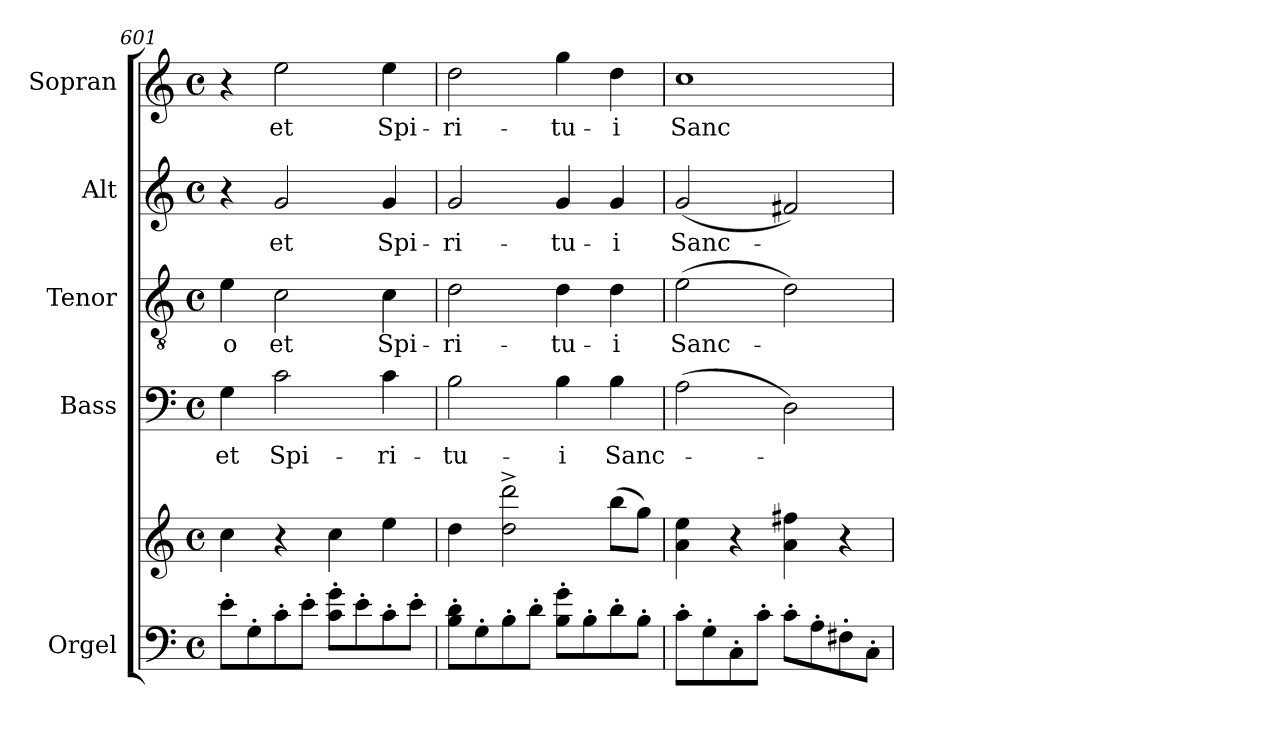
**kern	**kern	**kern	**text	**kern	**text	**kern	**text	**kern	**text
*part5	*part5	*part4	*part4	*part3	*part3	*part2	*part2	*part1	*part1
*staff6	*staff5	*staff4	*staff4	*staff3	*staff3	*staff2	*staff2	*staff1	*staff1
*I"Orgel	*	*I"Bass	*	*I"Tenor	*	*I"Alt	*	*I"Sopran	*
*I'Org.	*	*I'B.	*	*I'T.	*	*I'A.	*	*I'S.	*
*clefF4	*clefG2	*clefF4	*	*clefGv2	*	*clefG2	*	*clefG2	*
*k[]	*k[]	*k[]	*	*k[]	*	*k[]	*	*k[]	*
*C:	*C:	*C:	*	*C:	*	*C:	*	*C:	*
*M4/4	*M4/4	*M4/4	*	*M4/4	*	*M4/4	*	*M4/4	*
*met(c)	*met(c)	*met(c)	*	*met(c)	*	*met(c)	*	*met(c)	*
=601	=601	=601	=601	=601	=601	=601	=601	=601	=601
!	!	!	!LO:LY:b	!	!LO:LY:b	!	!	!	!
8e'>\L	4cc\	4G\	et	4e\	-o	4r	.	4r	.
8G'>\	.	.	.	.	.	.	.	.	.
!	!	!	!LO:LY:b	!	!LO:LY:b	!	!LO:LY:b	!	!LO:LY:b
8c'>\	4r	2c\	Spi-	2c\	et	2g/	et	2ee\	et
8e'>\J	.	.	.	.	.	.	.	.	.
8c\'> 8g\'>L	4cc\	.	.	.	.	.	.	.	.
8e'>\	.	.	.	.	.	.	.	.	.
!	!	!	!LO:LY:b	!	!LO:LY:b	!	!LO:LY:b	!	!LO:LY:b
8c'>\	4ee\	4c\	-ri-	4c\	Spi-	4g/	Spi-	4ee\	Spi-
8e'>\J	.	.	.	.	.	.	.	.	.
!!LO:LB:g=z
=602	=602	=602	=602	=602	=602	=602	=602	=602	=602
!	!	!	!LO:LY:b	!	!LO:LY:b	!	!LO:LY:b	!	!LO:LY:b
8B\'> 8d\'>L	4dd\	2B\	-tu-	2d\	-ri-	2g/	-ri-	2dd\	-ri-
8G'>\	.	.	.	.	.	.	.	.	.
8B'>\	2dd\^> 2ddd\^>	.	.	.	.	.	.	.	.
8d'>\J	.	.	.	.	.	.	.	.	.
!	!	!	!LO:LY:b	!	!LO:LY:b	!	!LO:LY:b	!	!LO:LY:b
8B\'> 8g\'>L	.	4B\	-i	4d\	-tu-	4g/	-tu-	4gg\	-tu-
8B'>\	.	.	.	.	.	.	.	.	.
!	!	!	!LO:LY:b	!	!LO:LY:b	!	!LO:LY:b	!	!LO:LY:b
8d'>\	(>8bb\L	4B\	Sanc-	4d\	-i	4g/	-i	4dd\	-i
8B'>\J	8gg\J)	.	.	.	.	.	.	.	.
=603	=603	=603	=603	=603	=603	=603	=603	=603	=603
!	!	!	!	!	!LO:LY:b	!	!LO:LY:b	!	!LO:LY:b
8c'>\L	4a\ 4ee\	(>2A\	.	(>2e\	Sanc-	(<2g/	Sanc-	1cc	Sanc-
8G'>\	.	.	.	.	.	.	.	.	.
8C'>\	4r	.	.	.	.	.	.	.	.
8c'>\J	.	.	.	.	.	.	.	.	.
8c'>\L	4a\ 4ff#X\	2D\)	.	2d\)	.	2f#X/)	.	.	.
8A'>\	.	.	.	.	.	.	.	.	.
8F#X'>\	4r	.	.	.	.	.	.	.	.
8C'>\J	.	.	.	.	.	.	.	.	.
=	=	=	=	=	=	=	=	=	=
*-	*-	*-	*-	*-	*-	*-	*-	*-	*-
